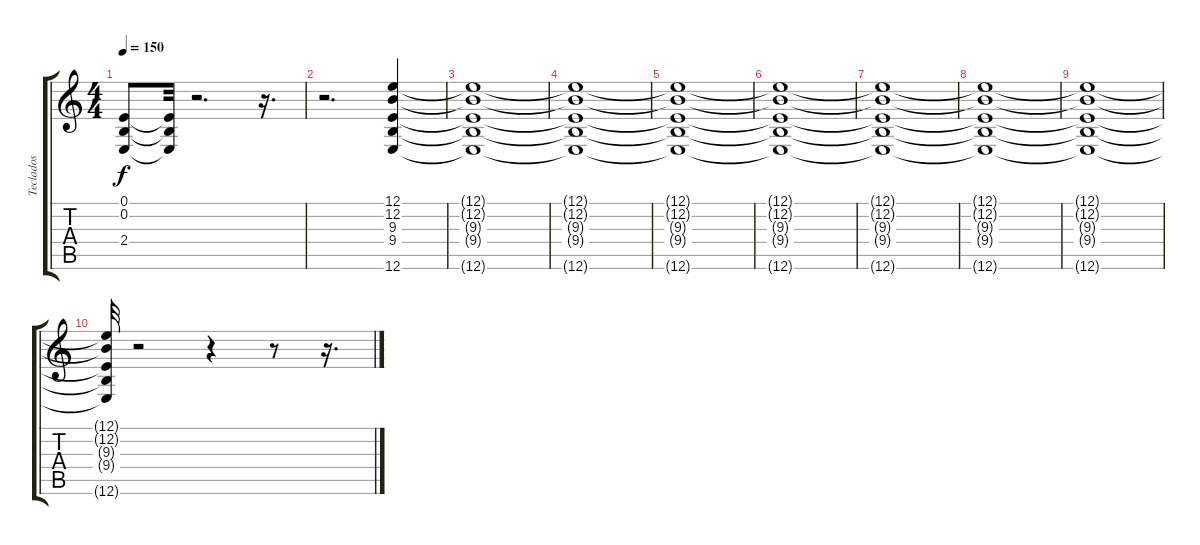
\track ("Teclados" "Teclados") {instrument synthstrings1}
\staff {score tabs}
\tuning (E4 B3 G3 D3 A2 E2) {hide}
\ts (4 4)
\tempo 150
\clef g2
\ks c
(0.1 0.2 2.4).8{dy f} (0.1{t} 0.2{t} 2.4{t}).32 r.2{d} r.16{d} |
r.2{d} (12.1 12.2 9.3 9.4 12.6).4 |
(12.1{t} 12.2{t} 9.3{t} 9.4{t} 12.6{t}).1 |
(12.1{t} 12.2{t} 9.3{t} 9.4{t} 12.6{t}).1 |
(12.1{t} 12.2{t} 9.3{t} 9.4{t} 12.6{t}).1 |
(12.1{t} 12.2{t} 9.3{t} 9.4{t} 12.6{t}).1 |
(12.1{t} 12.2{t} 9.3{t} 9.4{t} 12.6{t}).1 |
(12.1{t} 12.2{t} 9.3{t} 9.4{t} 12.6{t}).1 |
(12.1{t} 12.2{t} 9.3{t} 9.4{t} 12.6{t}).1 |
(12.1{t} 12.2{t} 9.3{t} 9.4{t} 12.6{t}).32 r.2 r.4 r.8 r.16{d}
